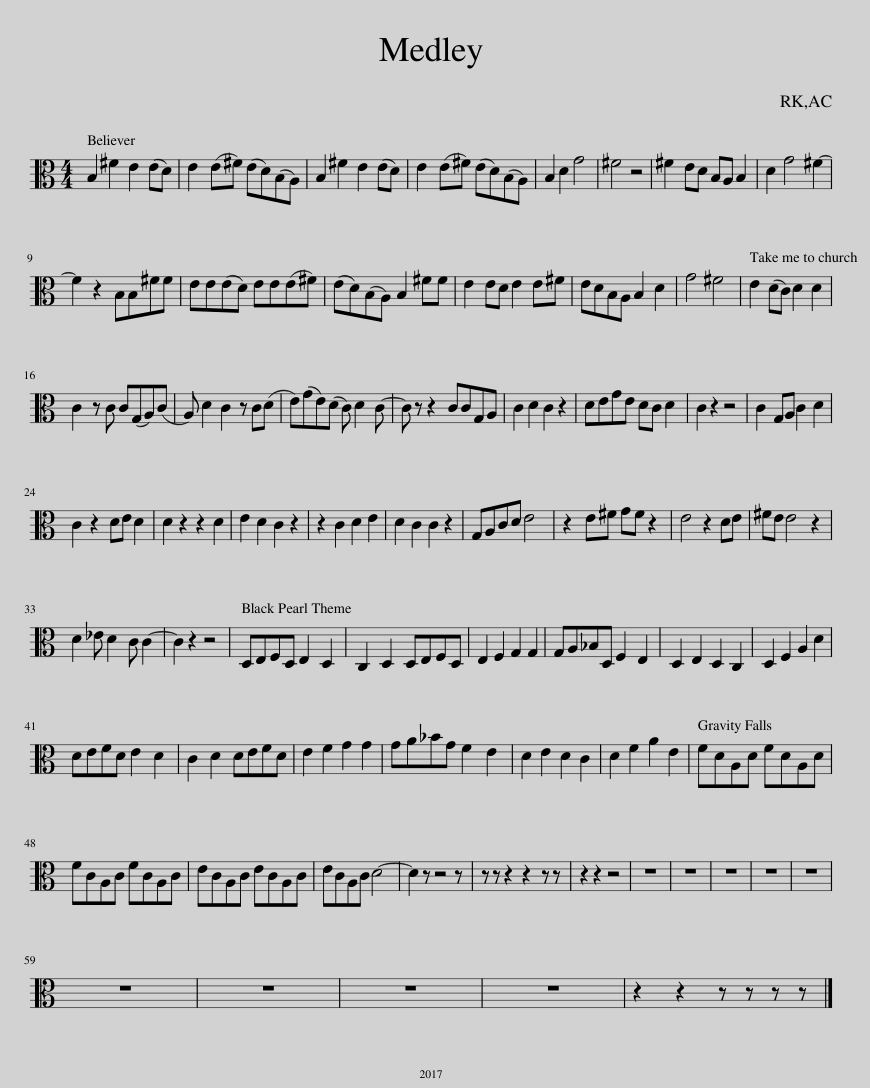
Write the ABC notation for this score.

X:1
L:1/8
M:4/4
I:linebreak $
K:C
V:1 alto
V:1
 B,2 ^F2 E2 (ED) | E2 (E^F) (ED)(B,A,) | B,2 ^F2 E2 (ED) | E2 (E^F) (ED)(B,A,) | B,2 D2 G4 | %5
 ^F4 z4 | ^F2 ED B,A, B,2 | D2 G4 ^F2- |$ F2 z2 B,B,^FF | EE(ED) EE(E^F) | %10
 (ED)(B,A,) B,2 ^FF | E2 ED E2 E^F | EDB,A, B,2 D2 | G4 ^F4 | E2 (DC) D2 D2 |$ %15
 C2 z C C(G,A,)(C | A,) D2 C2 z C(D | E)(GE)(D C) D2 C- | C z z2 CCG,A, | C2 D2 C2 z2 | %20
 DEGE DC D2 | C2 z2 z4 | C2 G,A, C2 D2 |$ C2 z2 DE D2 | D2 z2 z2 D2 | %25
 E2 D2 C2 z2 | z2 C2 D2 E2 | D2 C2 C2 z2 | G,A,CD E4 | z2 E^F GF z2 | %30
 E4 z2 DE | ^FE E4 z2 |$ D2 _E D2 C C2- | C2 z2 z4 | D,E,F,D, E,2 D,2 | %35
 C,2 D,2 D,E,F,D, | E,2 F,2 G,2 G,2 | G,A,_B,D, F,2 E,2 | D,2 E,2 D,2 C,2 | D,2 F,2 A,2 D2 |$ %40
 DEFD E2 D2 | C2 D2 DEFD | E2 F2 G2 G2 | GA_BG F2 E2 | D2 E2 D2 C2 | %45
 D2 F2 A2 E2 | FDA,D FDA,D |$ FCA,C FCA,C | ECA,C ECA,C | ECA,C D4- | %50
 D2 z z4 z | z z z2 z2 z z | z2 z2 z4 | z8 | z8 | %55
 z8 | z8 | z8 |$ z8 | z8 | %60
 z8 | z8 | z2 z2 z z z z |] %63
